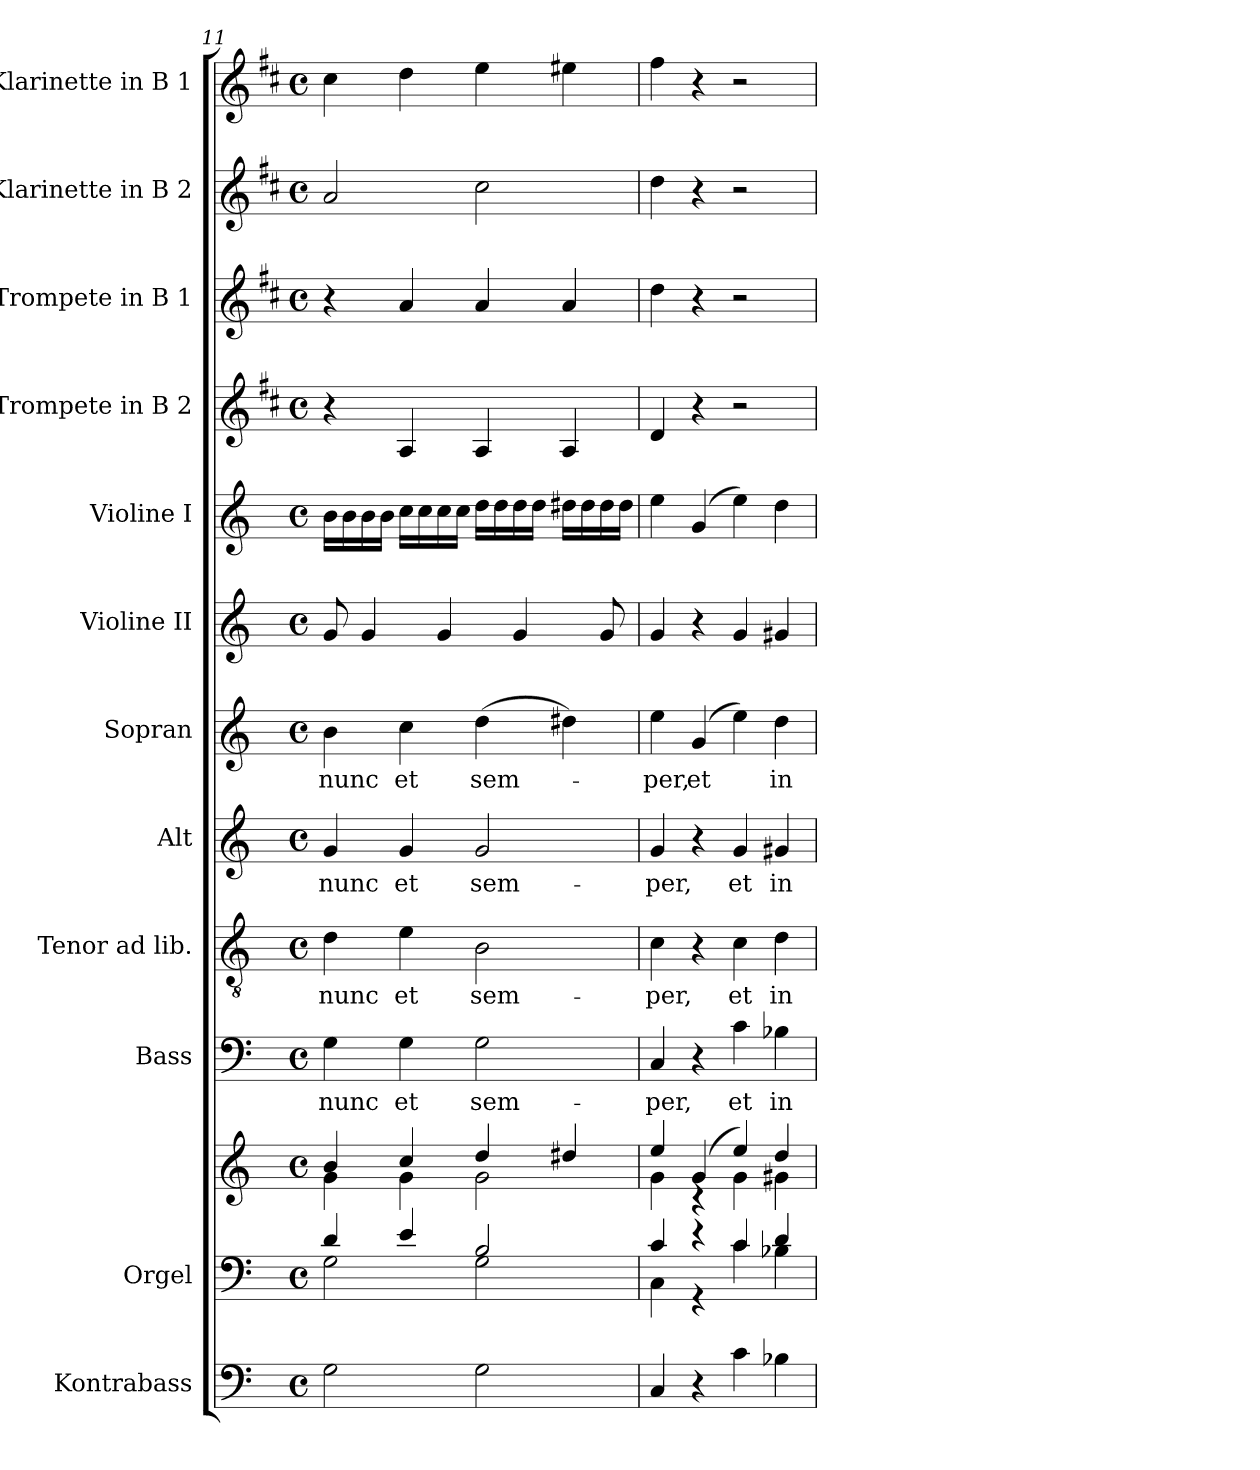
**kern	**kern	**kern	**kern	**text	**kern	**text	**kern	**text	**kern	**text	**kern	**kern	**kern	**kern	**kern	**kern
*part12	*part11	*part11	*part10	*part10	*part9	*part9	*part8	*part8	*part7	*part7	*part6	*part5	*part4	*part3	*part2	*part1
*staff13	*staff12	*staff11	*staff10	*staff10	*staff9	*staff9	*staff8	*staff8	*staff7	*staff7	*staff6	*staff5	*staff4	*staff3	*staff2	*staff1
*I"Kontrabass	*I"Orgel	*	*I"Bass	*	*I"Tenor ad lib.	*	*I"Alt	*	*I"Sopran	*	*I"Violine II	*I"Violine I	*I"Trompete in B 2	*I"Trompete in B 1	*I"Klarinette in B 2	*I"Klarinette in B 1
*I'Kb.	*I'Org.	*	*I'B	*	*I'T	*	*I'A	*	*I'S	*	*I'Vl. II	*I'Vl. I	*	*	*	*
*clefF4	*clefF4	*clefG2	*clefF4	*	*clefGv2	*	*clefG2	*	*clefG2	*	*clefG2	*clefG2	*clefG2	*clefG2	*clefG2	*clefG2
*ITrd7c12	*	*	*	*	*	*	*	*	*	*	*	*	*ITrd1c2	*ITrd1c2	*ITrd1c2	*ITrd1c2
*k[]	*k[]	*k[]	*k[]	*	*k[]	*	*k[]	*	*k[]	*	*k[]	*k[]	*k[]	*k[]	*k[]	*k[]
*C:	*C:	*C:	*C:	*	*C:	*	*C:	*	*C:	*	*C:	*C:	*C:	*C:	*C:	*C:
*M4/4	*M4/4	*M4/4	*M4/4	*	*M4/4	*	*M4/4	*	*M4/4	*	*M4/4	*M4/4	*M4/4	*M4/4	*M4/4	*M4/4
*met(c)	*met(c)	*met(c)	*met(c)	*	*met(c)	*	*met(c)	*	*met(c)	*	*met(c)	*met(c)	*met(c)	*met(c)	*met(c)	*met(c)
=11	=11	=11	=11	=11	=11	=11	=11	=11	=11	=11	=11	=11	=11	=11	=11	=11
*	*^	*^	*	*	*	*	*	*	*	*	*	*	*	*	*	*
!	!	!	!	!	!	!LO:LY:b	!	!LO:LY:b	!	!LO:LY:b	!	!LO:LY:b	!	!	!	!	!	!
2GG\	4d/	2G\	4b/	4g\	4G\	nunc	4d\	nunc	4g/	nunc	4b\	nunc	8g/	16b\LL	4r	4r	2g/	4b\
.	.	.	.	.	.	.	.	.	.	.	.	.	.	16b\	.	.	.	.
.	.	.	.	.	.	.	.	.	.	.	.	.	4g/	16b\	.	.	.	.
.	.	.	.	.	.	.	.	.	.	.	.	.	.	16b\JJ	.	.	.	.
!	!	!	!	!	!	!LO:LY:b	!	!LO:LY:b	!	!LO:LY:b	!	!LO:LY:b	!	!	!	!	!	!
.	4e/	.	4cc/	4g\	4G\	et	4e\	et	4g/	et	4cc\	et	.	16cc\LL	4G/	4g/	.	4cc\
.	.	.	.	.	.	.	.	.	.	.	.	.	.	16cc\	.	.	.	.
.	.	.	.	.	.	.	.	.	.	.	.	.	4g/	16cc\	.	.	.	.
.	.	.	.	.	.	.	.	.	.	.	.	.	.	16cc\JJ	.	.	.	.
!	!	!	!	!	!	!LO:LY:b	!	!LO:LY:b	!	!LO:LY:b	!	!LO:LY:b	!	!	!	!	!	!
2GG\	2B/	2G\	4dd/	2g\	2G\	sem-	2B\	sem-	2g/	sem-	(>4dd\	sem-	.	16dd\LL	4G/	4g/	2b\	4dd\
.	.	.	.	.	.	.	.	.	.	.	.	.	.	16dd\	.	.	.	.
.	.	.	.	.	.	.	.	.	.	.	.	.	4g/	16dd\	.	.	.	.
.	.	.	.	.	.	.	.	.	.	.	.	.	.	16dd\JJ	.	.	.	.
.	.	.	4dd#X/	.	.	.	.	.	.	.	4dd#X\)	.	.	16dd#X\LL	4G/	4g/	.	4dd#X\
.	.	.	.	.	.	.	.	.	.	.	.	.	.	16dd#\	.	.	.	.
.	.	.	.	.	.	.	.	.	.	.	.	.	8g/	16dd#\	.	.	.	.
.	.	.	.	.	.	.	.	.	.	.	.	.	.	16dd#\JJ	.	.	.	.
!!LO:PB:g=z
=12	=12	=12	=12	=12	=12	=12	=12	=12	=12	=12	=12	=12	=12	=12	=12	=12	=12	=12
!	!	!	!	!	!	!LO:LY:b	!	!LO:LY:b	!	!LO:LY:b	!	!LO:LY:b	!	!	!	!	!	!
4CC/	4c/	4C\	4ee/	4g\	4C/	-per,	4c\	-per,	4g/	-per,	4ee\	-per,	4g/	4ee\	4c/	4cc\	4cc\	4ee\
!	!	!	!	!	!	!	!	!	!	!	!	!LO:LY:b	!	!	!	!	!	!
4r	4r	4r	(4g/	4rB	4r	.	4r	.	4r	.	(4g/	et	4r	(4g/	4r	4r	4r	4r
!	!	!	!	!	!	!LO:LY:b	!	!LO:LY:b	!	!LO:LY:b	!	!	!	!	!	!	!	!
4C\	4c/	4c\	4ee/)	4g\	4c\	et	4c\	et	4g/	et	4ee\)	.	4g/	4ee\)	2r	2r	2r	2r
!	!	!	!	!	!	!LO:LY:b	!	!LO:LY:b	!	!LO:LY:b	!	!LO:LY:b	!	!	!	!	!	!
4BB-X\	4d/	4B-X\	4dd/	4g#X\	4B-X\	in	4d\	in	4g#X/	in	4dd\	in	4g#X/	4dd\	.	.	.	.
*	*v	*v	*	*	*	*	*	*	*	*	*	*	*	*	*	*	*	*
*	*	*v	*v	*	*	*	*	*	*	*	*	*	*	*	*	*	*
=	=	=	=	=	=	=	=	=	=	=	=	=	=	=	=	=
*-	*-	*-	*-	*-	*-	*-	*-	*-	*-	*-	*-	*-	*-	*-	*-	*-
